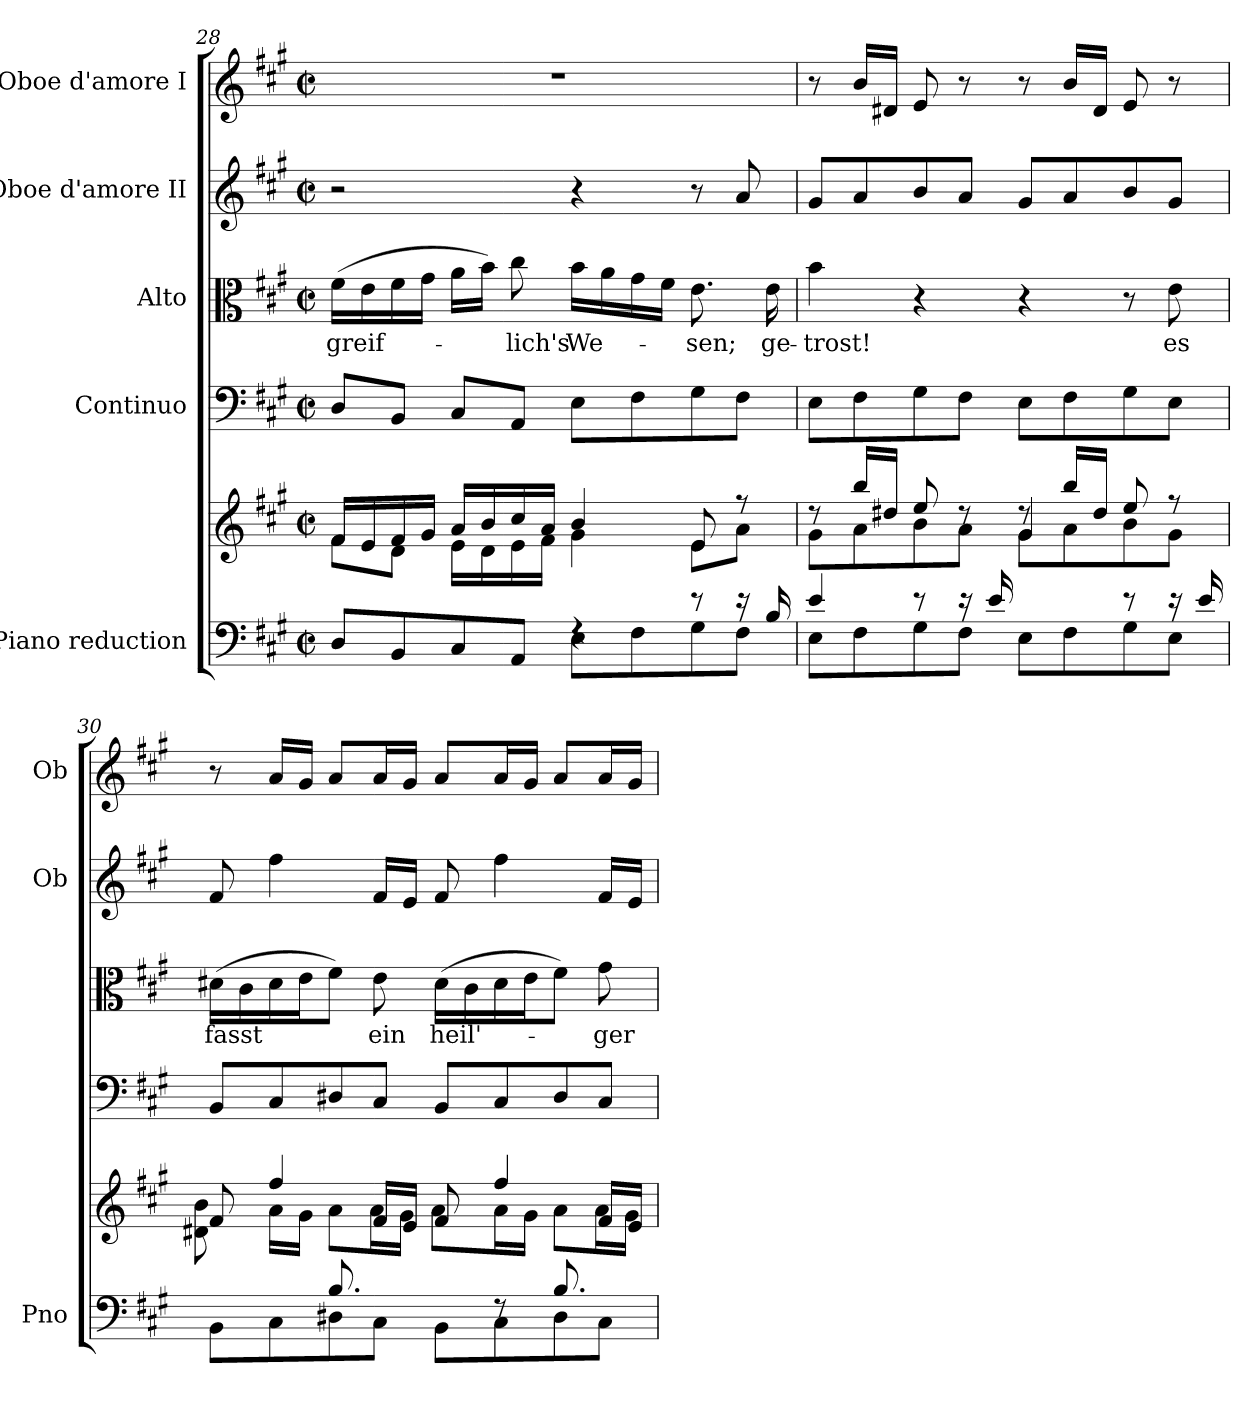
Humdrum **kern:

**kern	**kern	**kern	**kern	**text	**kern	**kern
*part5	*part5	*part4	*part3	*part3	*part2	*part1
*staff6	*staff5	*staff4	*staff3	*staff3	*staff2	*staff1
*I"Piano reduction	*	*I"Continuo	*I"Alto	*	*I"Oboe d'amore II	*I"Oboe d'amore I
*I'Pno	*	*	*	*	*I'Ob	*I'Ob
*clefF4	*clefG2	*clefF4	*clefC3	*	*clefG2	*clefG2
*k[f#c#g#]	*k[f#c#g#]	*k[f#c#g#]	*k[f#c#g#]	*	*k[f#c#g#]	*k[f#c#g#]
*M2/2	*M2/2	*M2/2	*M2/2	*	*M2/2	*M2/2
*met(c|)	*met(c|)	*met(c|)	*met(c|)	*	*met(c|)	*met(c|)
=28	=28	=28	=28	=28	=28	=28
*^	*^	*	*	*	*	*
!	!	!	!	!	!	!LO:LY:b	!	!
8D/L	2ryy	16f#/LL	8f#\L	8D/L	(>16f#\LL	-greif-	2r	1r
.	.	16e/	.	.	16e\	.	.	.
8BB/	.	16f#/	8d\J	8BB/J	16f#\	.	.	.
.	.	16g#/JJ	.	.	16g#\JJ	.	.	.
8C#/	.	16a/LL	16e\LL	8C#/L	16a\LL	.	.	.
.	.	16b/	16d\	.	16b\JJ)	.	.	.
!	!	!	!	!	!	!LO:LY:b	!	!
8AA/J	.	16cc#/	16e\	8AA/J	8cc#\	-lich's	.	.
.	.	16a/JJ	16f#\JJ	.	.	.	.	.
!	!	!	!	!	!	!LO:LY:b	!	!
4rF	8E\L	4b/	4g#\	8E\L	16b\LL	We-	4r	.
.	.	.	.	.	16a\	.	.	.
.	8F#\	.	.	8F#\	16g#\	.	.	.
.	.	.	.	.	16f#\JJ	.	.	.
!	!	!	!	!	!	!LO:LY:b	!	!
8r	8G#\	8e/	8e\L	8G#\	8.e\	-sen;	8r	.
16r	8F#\J	8r	8a\J	8F#\J	.	.	8a/	.
!	!	!	!	!	!	!LO:LY:b	!	!
16B/	.	.	.	.	16e\	ge-	.	.
=29	=29	=29	=29	=29	=29	=29	=29	=29
*	*	*	*^	*	*	*	*	*
!	!	!	!	!	!	!	!LO:LY:b	!	!
4e/	8E\L	8rdd	8g#\L	2ryy	8E\L	4b\	-trost!	8g#/L	8r
.	8F#\	16bb/LL	8a\	.	8F#\	.	.	8a/	16b/LL
.	.	16dd#X/JJ	.	.	.	.	.	.	16d#X/JJ
8r	8G#\	8ee/	8b\	.	8G#\	4r	.	8b/	8e/
16r	8F#\J	8rdd	8a\J	.	8F#\J	.	.	8a/J	8r
16e/	.	.	.	.	.	.	.	.	.
4ryy	8E\L	8rdd	8g#\L	4g#/	8E\L	4r	.	8g#/L	8r
.	8F#\	16bb/LL	8a\	.	8F#\	.	.	8a/	16b/LL
.	.	16dd#/JJ	.	.	.	.	.	.	16d#/JJ
8r	8G#\	8ee/	8b\	4ryy	8G#\	8r	.	8b/	8e/
!	!	!	!	!	!	!	!LO:LY:b	!	!
16r	8E\J	8r	8g#\J	.	8E\J	8e\	es	8g#/J	8r
16e/	.	.	.	.	.	.	.	.	.
!!LO:PB:g=z
=30	=30	=30	=30	=30	=30	=30	=30	=30	=30
!	!	!	!	!	!	!	!LO:LY:b	!	!
4ryy	8BB\L	8f#/	8d#X\ 8b\	4..ryy	8BB/L	(>16d#X\LL	fasst	8f#/	8r
.	.	.	.	.	.	16c#\	.	.	.
.	8C#\	4ff#/	16a\LL	.	8C#/	16d#\	.	4ff#\	16a/LL
.	.	.	16g#\JJ	.	.	16e\J	.	.	16g#/JJ
8.B/L	8D#X\	.	8a\L	.	8D#X/	8f#\J)	.	.	8a/L
!	!	!	!	!	!	!	!LO:LY:b	!	!
.	8C#\J	16f#/LL	16a\L	.	8C#/J	8e\	ein	16f#/LL	16a/L
8.ryy	.	16e/JJ	16g#\JJ	16e\Jk	.	.	.	16e/JJ	16g#/JJ
!	!	!	!	!	!	!	!LO:LY:b	!	!
.	8BB\L	8f#/	8a\L	8d\	8BB/L	(>16d#\LL	heil'-	8f#/	8a/L
.	.	.	.	.	.	16c#\	.	.	.
8rF	8C#\	4ff#/	16a\L	16ryy	8C#/	16d#\	.	4ff#\	16a/L
*	*	*	*v	*v	*	*	*	*	*
.	.	.	16g#\JJ	.	16e\J	.	.	16g#/JJ
8.B/L	8D#\	.	8a\L	8D#/	8f#\J)	.	.	8a/L
!	!	!	!	!	!	!LO:LY:b	!	!
.	8C#\J	16f#/LL	16a\L	8C#/J	8g#\	-ger	16f#/LL	16a/L
*	*	*	*^	*	*	*	*	*
16ryy	.	16e/JJ	16g#\JJ	16e\Jk	.	.	.	16e/JJ	16g#/JJ
*v	*v	*	*	*	*	*	*	*	*
*	*v	*v	*v	*	*	*	*	*
=	=	=	=	=	=	=
*-	*-	*-	*-	*-	*-	*-
